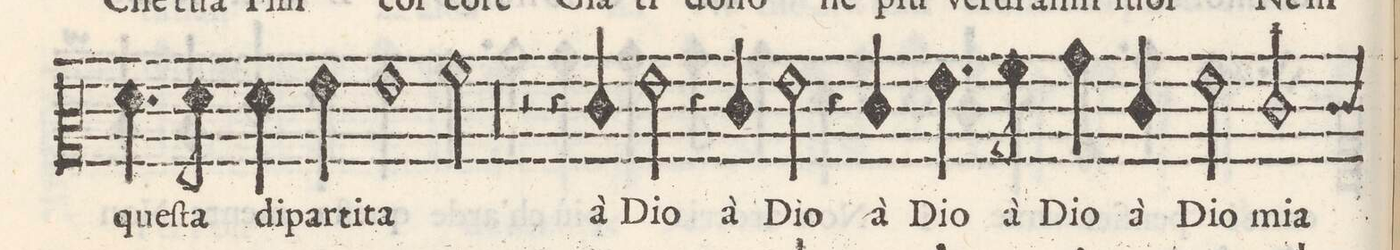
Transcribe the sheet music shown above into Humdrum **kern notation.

**kern	**text
*I"QUINTO	*
*clefC2	*
*k[]	*
*met(c)	*
*M2/1	*
4.f#\	queſ-
8f#\	-ta
=9-	=9-
4f#X\	di-
4g\	-par-
1g	-ti-
2a\	-ta
=10-	=10-
00r	.
=11-	=11-
=12-	=12-
2r	.
4r	.
4e/	à
2g\	Dio
4r	.
4e/	à
=13-	=13-
2g\	Dio
4r	.
4e/	à
4.g\	Dio
8a\	à
4b\	Dio
4e/	à
=14-	=14-
2g\	Dio
2e/	mia
*-	*-
